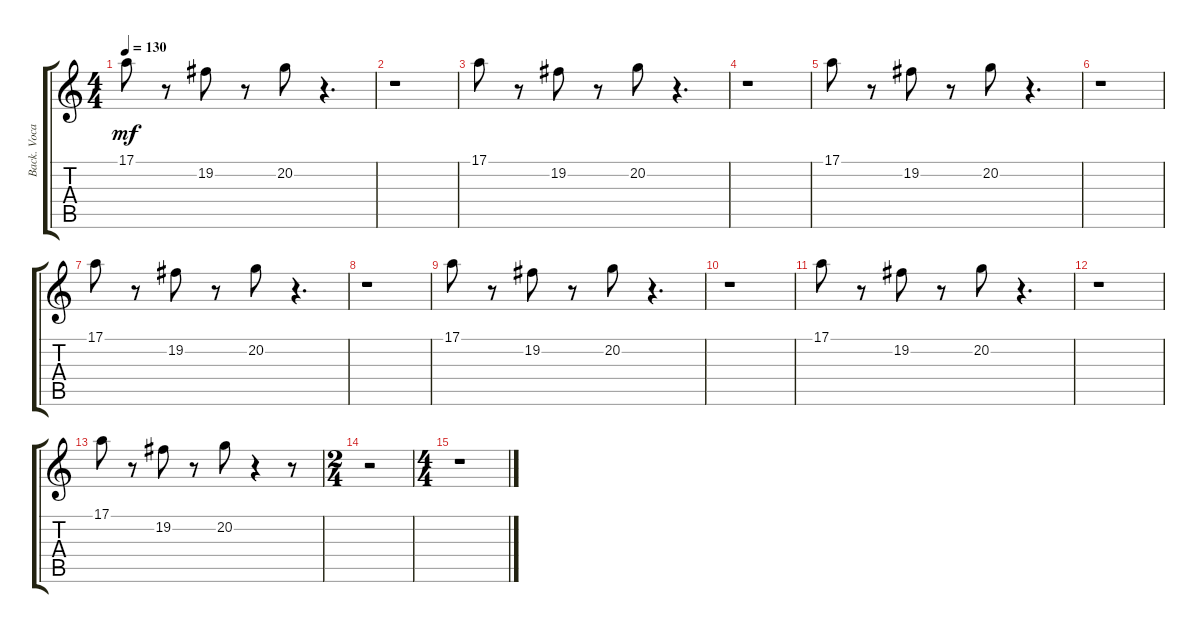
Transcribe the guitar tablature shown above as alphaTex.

\track ("Back. Vocals" "Back. Voca") {instrument voiceoohs}
\staff {score tabs}
\tuning (E4 B3 G3 D3 A2 E2) {hide}
\ts (4 4)
\tempo 130
\clef g2
\ks c
17.1.8{dy mf} r.8 19.2.8 r.8 20.2.8 r.4{d} |
r.1 |
17.1.8 r.8 19.2.8 r.8 20.2.8 r.4{d} |
r.1 |
17.1.8 r.8 19.2.8 r.8 20.2.8 r.4{d} |
r.1 |
17.1.8 r.8 19.2.8 r.8 20.2.8 r.4{d} |
r.1 |
17.1.8 r.8 19.2.8 r.8 20.2.8 r.4{d} |
r.1 |
17.1.8 r.8 19.2.8 r.8 20.2.8 r.4{d} |
r.1 |
17.1.8 r.8 19.2.8 r.8 20.2.8 r.4 r.8 |
\ts (2 4)
r.2 |
\ts (4 4)
r.1
